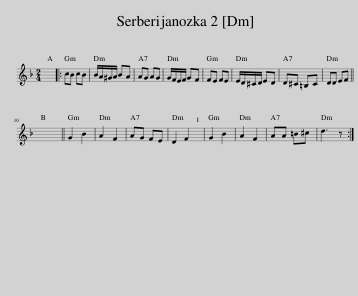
X:1
L:1/8
M:2/4
I:linebreak $
K:Dmin
V:1 treble
V:1
 x4 |: cB cB | B/A/^G/A/ BA | AG AG | G/F/E/F/ GF | %5
 FE FE | E/D/^C/D/ ED | D^C =B,C | DD EF ||$ x4 || %10
 G2 B2 | A2 F2 | AG FE | D2 F2 | G2 B2 | %15
 A2 F2 | AA =B^c | d3 z :| %18
